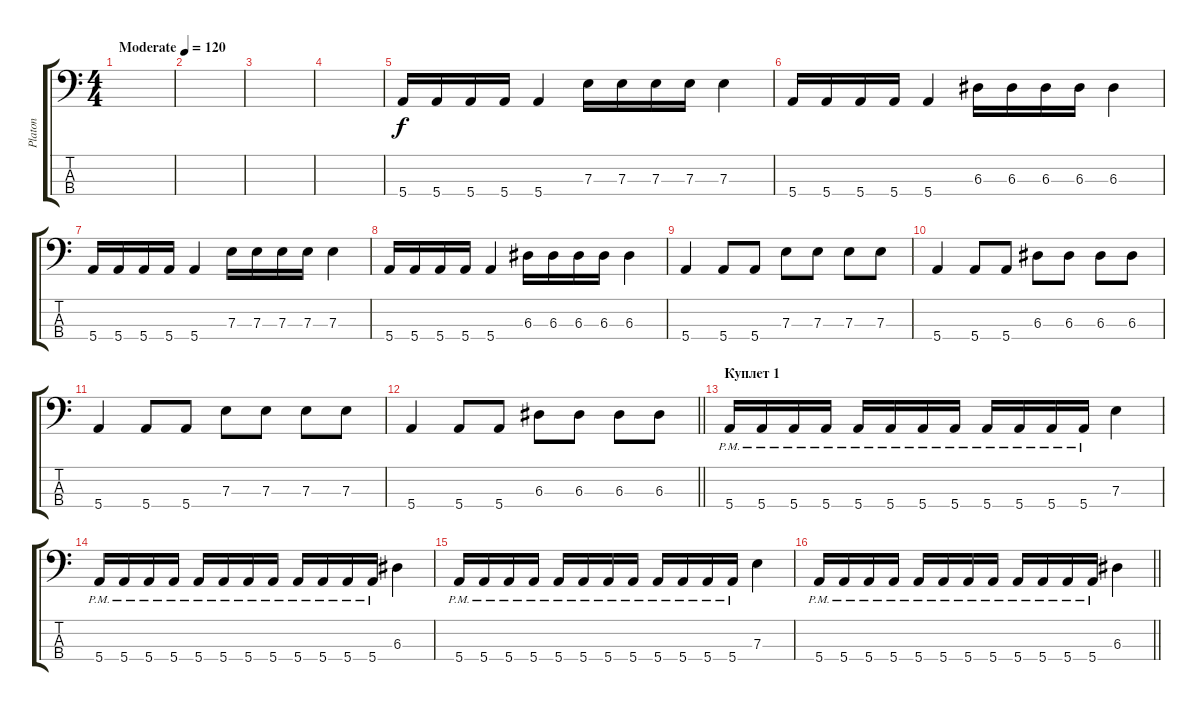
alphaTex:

\track ("Platon" "Platon") {instrument slapbass2}
\staff {score tabs}
\tuning (G2 D2 A1 E1) {hide}
\ts (4 4)
\tempo (120 "Moderate")
\clef f4
\ks c
|
|
|
|
5.4.16 5.4.16 5.4.16 5.4.16 5.4.4 7.3.16 7.3.16 7.3.16 7.3.16 7.3.4 |
5.4.16 5.4.16 5.4.16 5.4.16 5.4.4 6.3.16 6.3.16 6.3.16 6.3.16 6.3.4 |
5.4.16 5.4.16 5.4.16 5.4.16 5.4.4 7.3.16 7.3.16 7.3.16 7.3.16 7.3.4 |
5.4.16 5.4.16 5.4.16 5.4.16 5.4.4 6.3.16 6.3.16 6.3.16 6.3.16 6.3.4 |
5.4.4 5.4.8 5.4.8 7.3.8 7.3.8 7.3.8 7.3.8 |
5.4.4 5.4.8 5.4.8 6.3.8 6.3.8 6.3.8 6.3.8 |
5.4.4 5.4.8 5.4.8 7.3.8 7.3.8 7.3.8 7.3.8 |
\barLineRight lightlight
5.4.4 5.4.8 5.4.8 6.3.8 6.3.8 6.3.8 6.3.8 |
\section ("" "Куплет 1")
5.4{pm}.16 5.4{pm}.16 5.4{pm}.16 5.4{pm}.16 5.4{pm}.16 5.4{pm}.16 5.4{pm}.16 5.4{pm}.16 5.4{pm}.16 5.4{pm}.16 5.4{pm}.16 5.4{pm}.16 7.3.4 |
5.4{pm}.16 5.4{pm}.16 5.4{pm}.16 5.4{pm}.16 5.4{pm}.16 5.4{pm}.16 5.4{pm}.16 5.4{pm}.16 5.4{pm}.16 5.4{pm}.16 5.4{pm}.16 5.4{pm}.16 6.3.4 |
5.4{pm}.16 5.4{pm}.16 5.4{pm}.16 5.4{pm}.16 5.4{pm}.16 5.4{pm}.16 5.4{pm}.16 5.4{pm}.16 5.4{pm}.16 5.4{pm}.16 5.4{pm}.16 5.4{pm}.16 7.3.4 |
\barLineRight lightlight
5.4{pm}.16 5.4{pm}.16 5.4{pm}.16 5.4{pm}.16 5.4{pm}.16 5.4{pm}.16 5.4{pm}.16 5.4{pm}.16 5.4{pm}.16 5.4{pm}.16 5.4{pm}.16 5.4{pm}.16 6.3.4
